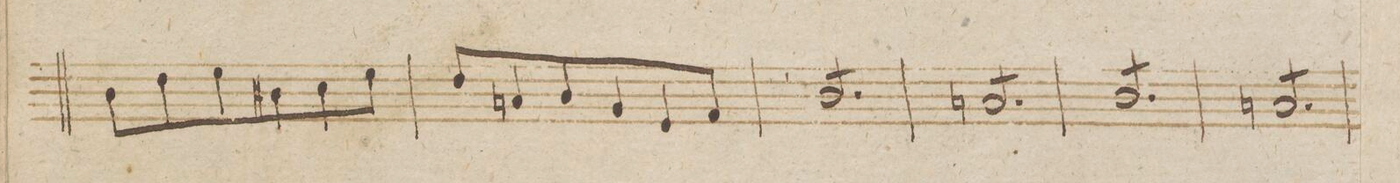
**kern	**dynam
*I"Viola.	*
*clefC3	*
*k[b-]	*
*met(c|)	*
*M3/4	*
8c\L	.
8e\	.
8f\	.
8c#X\	.
8d\	.
8f\J	.
=166	=166
8e/L	.
8Bn/	.
8c/	.
8A/	.
8F/	.
8G/J	.
=167	=167
*tremolo	*
8c/L	.
8c/	.
8c/	.
8c/	.
8c/	.
8c/J	.
=168	=168
8Bn/L	.
8Bn/	.
8Bn/	.
8Bn/	.
8Bn/	.
8Bn/J	.
=169	=169
8c/L	.
8c/	.
8c/	.
8c/	.
8c/	.
8c/J	.
=170	=170
8Bn/L	.
8Bn/	.
8Bn/	.
8Bn/	.
8Bn/	.
8Bn/J	.
=171	=171
*-	*-
